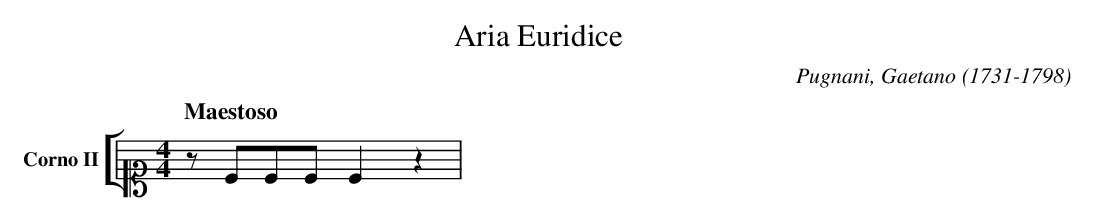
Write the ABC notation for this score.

X:1
T:Aria Euridice
C:Pugnani, Gaetano (1731-1798)
M:4/4
L:1/4
K:A
V: 2 clef=alto name="Corno II" sname="Cor. II"
%%staves [( 2 )]
[Q:"Maestoso"][K:alto1][K:C] z/C/C/C/ Cz | \
